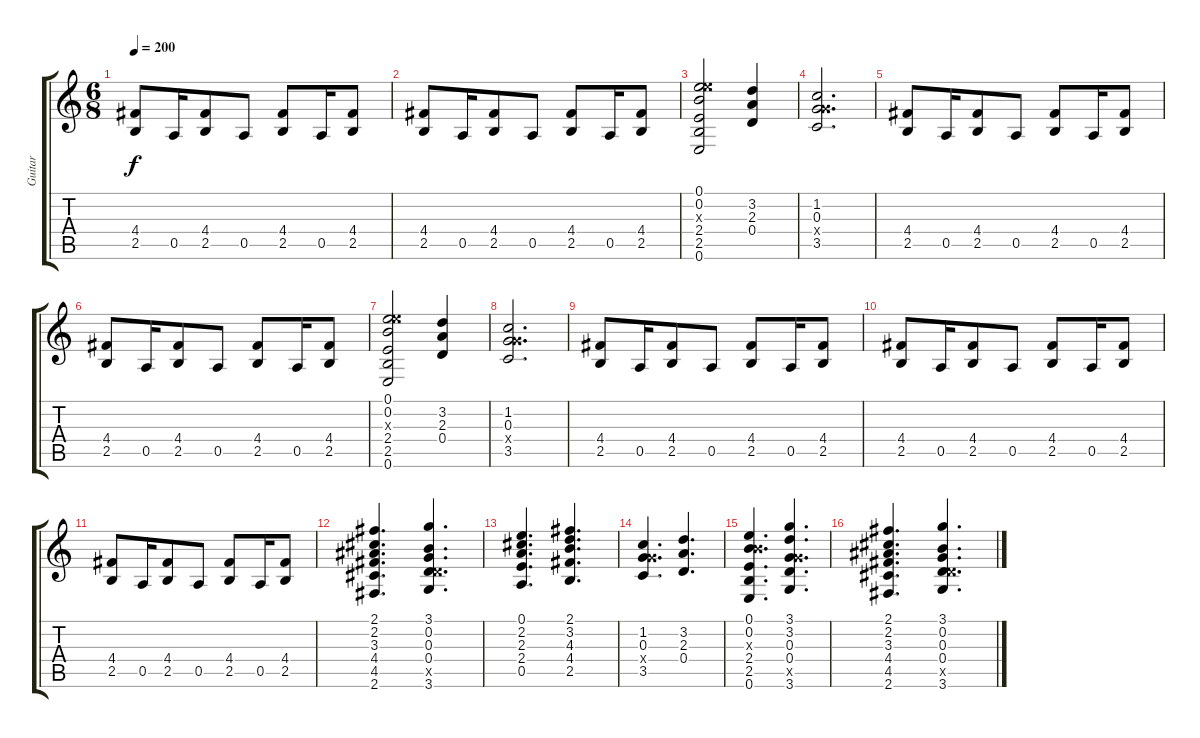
\track ("Guitar " "Guitar ") {instrument distortionguitar}
\staff {score tabs}
\tuning (E4 B3 G3 D3 A2 E2) {hide}
\ts (6 8)
\tempo 200
\clef g2
\ks c
(4.4 2.5).8{dy f} 0.5.16 (4.4 2.5).8 0.5.8 (4.4 2.5).8 0.5.16 (4.4 2.5).8 |
(4.4 2.5).8 0.5.16 (4.4 2.5).8 0.5.8 (4.4 2.5).8 0.5.16 (4.4 2.5).8 |
(0.1 0.2 9.3{x} 2.4 2.5 0.6).2 (3.2 2.3 0.4).4 |
(1.2 0.3 5.4{x} 3.5).2{d} |
(4.4 2.5).8 0.5.16 (4.4 2.5).8 0.5.8 (4.4 2.5).8 0.5.16 (4.4 2.5).8 |
(4.4 2.5).8 0.5.16 (4.4 2.5).8 0.5.8 (4.4 2.5).8 0.5.16 (4.4 2.5).8 |
(0.1 0.2 9.3{x} 2.4 2.5 0.6).2 (3.2 2.3 0.4).4 |
(1.2 0.3 5.4{x} 3.5).2{d} |
(4.4 2.5).8 0.5.16 (4.4 2.5).8 0.5.8 (4.4 2.5).8 0.5.16 (4.4 2.5).8 |
(4.4 2.5).8 0.5.16 (4.4 2.5).8 0.5.8 (4.4 2.5).8 0.5.16 (4.4 2.5).8 |
(4.4 2.5).8 0.5.16 (4.4 2.5).8 0.5.8 (4.4 2.5).8 0.5.16 (4.4 2.5).8 |
(2.1 2.2 3.3 4.4 4.5 2.6).4{d} (3.1 0.2 0.3 0.4 5.5{x} 3.6).4{d} |
(0.1 2.2 2.3 2.4 0.5).4{d} (2.1 3.2 4.3 4.4 2.5).4{d} |
(1.2 0.3 5.4{x} 3.5).4{d} (3.2 2.3 0.4).4{d} |
(0.1 0.2 4.3{x} 2.4 2.5 0.6).4{d} (3.1 3.2 0.3 0.4 10.5{x} 3.6).4{d} |
(2.1 2.2 3.3 4.4 4.5 2.6).4{d} (3.1 0.2 0.3 0.4 5.5{x} 3.6).4{d}
